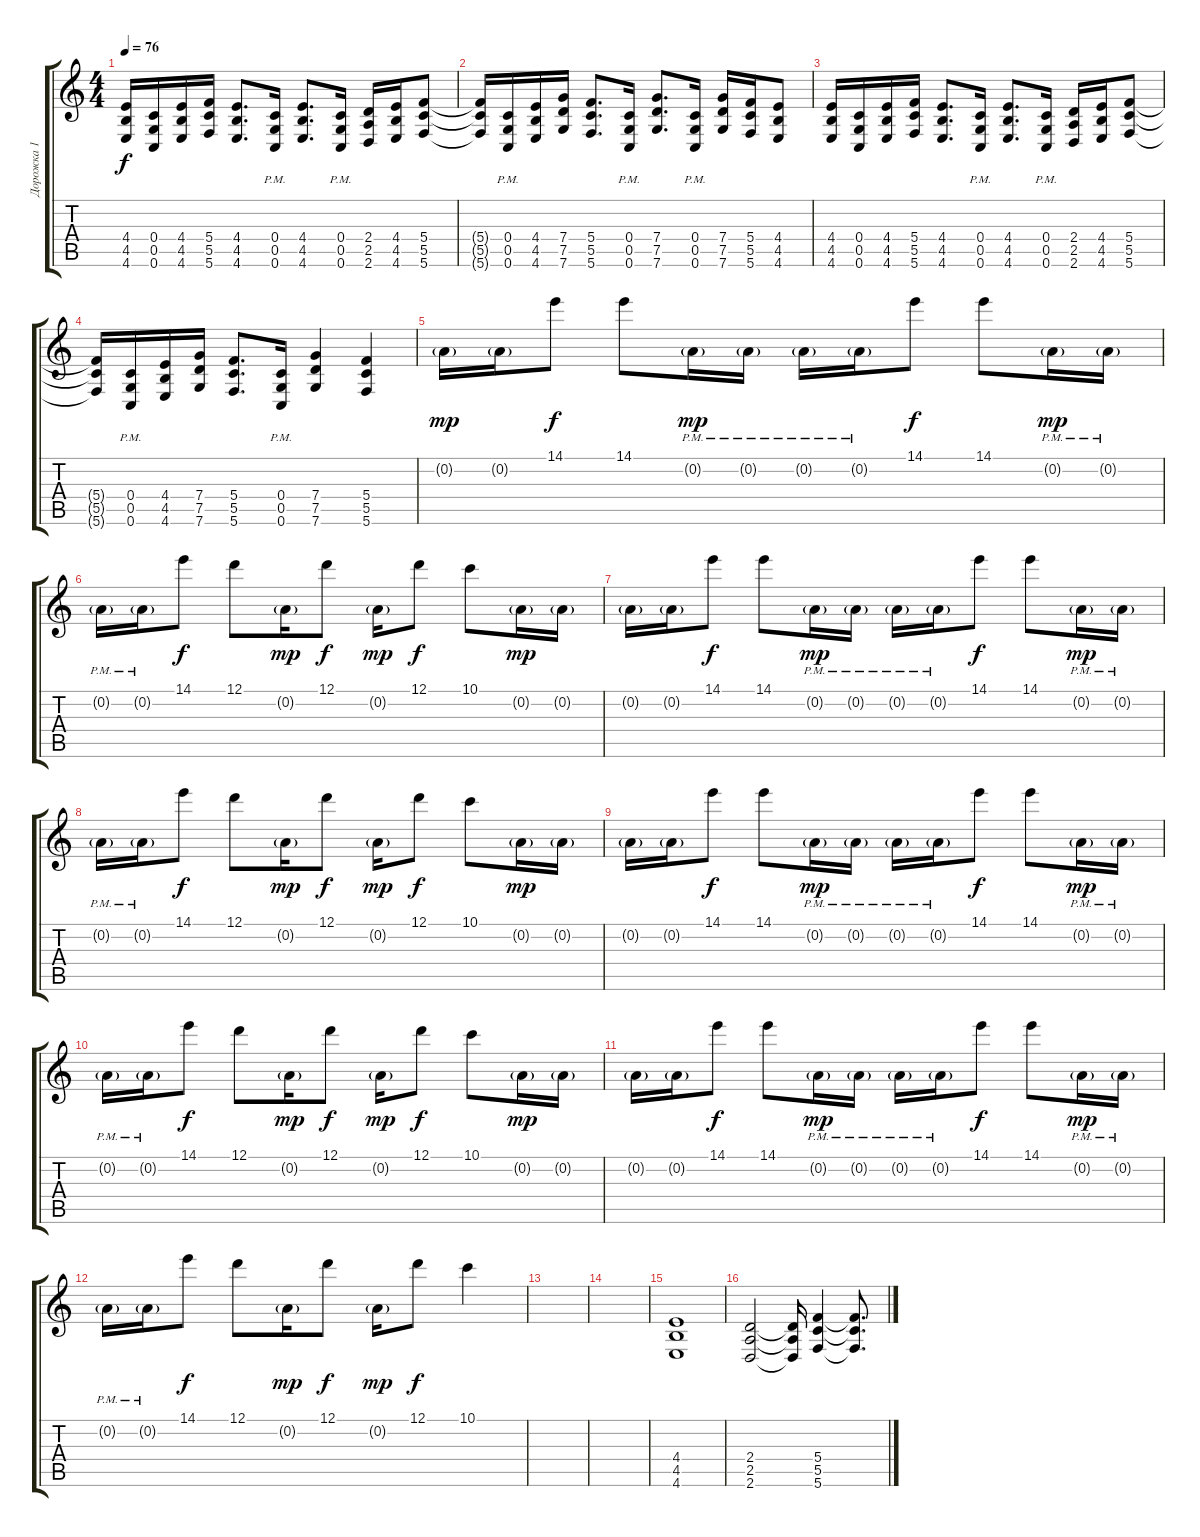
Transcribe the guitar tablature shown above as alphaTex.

\track ("Дорожка 1" "Дорожка 1") {instrument distortionguitar}
\staff {score tabs}
\tuning (D4 A3 F3 C3 G2 C2) {hide}
\ts (4 4)
\tempo 76
\clef g2
\ks c
(4.4 4.5 4.6).16{dy f} (0.4 0.5 0.6).16 (4.4 4.5 4.6).16 (5.4 5.5 5.6).16 (4.4 4.5 4.6).8{d} (0.4{pm} 0.5{pm} 0.6{pm}).16 (4.4 4.5 4.6).8{d} (0.4{pm} 0.5{pm} 0.6{pm}).16 (2.4 2.5 2.6).16 (4.4 4.5 4.6).16 (5.4 5.5 5.6).8 |
(5.4{t} 5.5{t} 5.6{t}).16 (0.4{pm} 0.5{pm} 0.6{pm}).16 (4.4 4.5 4.6).16 (7.4 7.5 7.6).16 (5.4 5.5 5.6).8{d} (0.4{pm} 0.5{pm} 0.6{pm}).16 (7.4 7.5 7.6).8{d} (0.4{pm} 0.5{pm} 0.6{pm}).16 (7.4 7.5 7.6).16 (5.4 5.5 5.6).16 (4.4 4.5 4.6).8 |
(4.4 4.5 4.6).16 (0.4 0.5 0.6).16 (4.4 4.5 4.6).16 (5.4 5.5 5.6).16 (4.4 4.5 4.6).8{d} (0.4{pm} 0.5{pm} 0.6{pm}).16 (4.4 4.5 4.6).8{d} (0.4{pm} 0.5{pm} 0.6{pm}).16 (2.4 2.5 2.6).16 (4.4 4.5 4.6).16 (5.4 5.5 5.6).8 |
(5.4{t} 5.5{t} 5.6{t}).16 (0.4{pm} 0.5{pm} 0.6{pm}).16 (4.4 4.5 4.6).16 (7.4 7.5 7.6).16 (5.4 5.5 5.6).8{d} (0.4{pm} 0.5{pm} 0.6{pm}).16 (7.4 7.5 7.6).4 (5.4 5.5 5.6).4 |
0.2{g}.16{dy mp instrument electricguitarclean} 0.2{g}.16 14.1.8{dy f} 14.1.8 0.2{g pm}.16{dy mp} 0.2{g pm}.16 0.2{g pm}.16 0.2{g pm}.16 14.1.8{dy f} 14.1.8 0.2{g pm}.16{dy mp} 0.2{g pm}.16 |
0.2{g pm}.16 0.2{g pm}.16 14.1.8{dy f} 12.1.8 0.2{g}.16{dy mp} 12.1.8{dy f} 0.2{g}.16{dy mp} 12.1.8{dy f} 10.1.8 0.2{g}.16{dy mp} 0.2{g}.16 |
0.2{g}.16 0.2{g}.16 14.1.8{dy f} 14.1.8 0.2{g pm}.16{dy mp} 0.2{g pm}.16 0.2{g pm}.16 0.2{g pm}.16 14.1.8{dy f} 14.1.8 0.2{g pm}.16{dy mp} 0.2{g pm}.16 |
0.2{g pm}.16 0.2{g pm}.16 14.1.8{dy f} 12.1.8 0.2{g}.16{dy mp} 12.1.8{dy f} 0.2{g}.16{dy mp} 12.1.8{dy f} 10.1.8 0.2{g}.16{dy mp} 0.2{g}.16 |
0.2{g}.16 0.2{g}.16 14.1.8{dy f} 14.1.8 0.2{g pm}.16{dy mp} 0.2{g pm}.16 0.2{g pm}.16 0.2{g pm}.16 14.1.8{dy f} 14.1.8 0.2{g pm}.16{dy mp} 0.2{g pm}.16 |
0.2{g pm}.16 0.2{g pm}.16 14.1.8{dy f} 12.1.8 0.2{g}.16{dy mp} 12.1.8{dy f} 0.2{g}.16{dy mp} 12.1.8{dy f} 10.1.8 0.2{g}.16{dy mp} 0.2{g}.16 |
0.2{g}.16 0.2{g}.16 14.1.8{dy f} 14.1.8 0.2{g pm}.16{dy mp} 0.2{g pm}.16 0.2{g pm}.16 0.2{g pm}.16 14.1.8{dy f} 14.1.8 0.2{g pm}.16{dy mp} 0.2{g pm}.16 |
0.2{g pm}.16 0.2{g pm}.16 14.1.8{dy f} 12.1.8 0.2{g}.16{dy mp} 12.1.8{dy f} 0.2{g}.16{dy mp} 12.1.8{dy f} 10.1.4 |
|
|
(4.4 4.5 4.6).1{balance 0 instrument distortionguitar} |
(2.4 2.5 2.6).2 (2.4{t} 2.5{t} 2.6{t}).16 (5.4 5.5 5.6).4 (5.4{t} 5.5{t} 5.6{t}).8{d}
